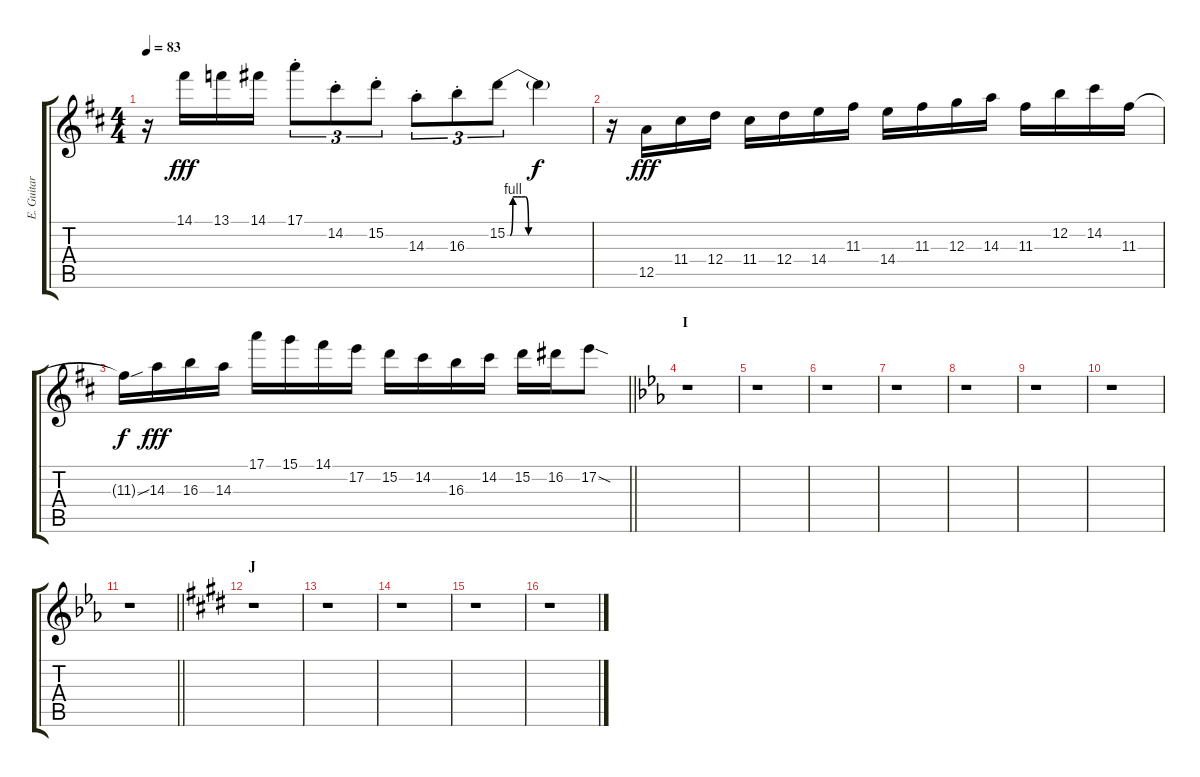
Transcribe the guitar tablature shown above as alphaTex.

\track ("E. Guitar II" "E. Guitar ") {instrument overdrivenguitar}
\staff {score tabs}
\tuning (E4 B3 G3 D3 A2 E2) {hide}
\ts (4 4)
\tempo 83
\clef g2
\ks d
r.16{dy f} 14.1.16{dy fff} 13.1.16 14.1.16 17.1{st}.8{tu (3 2)} 14.2{st}.8{tu (3 2)} 15.2{st}.8{tu (3 2)} 14.3{st}.8{tu (3 2)} 16.3{st}.8{tu (3 2)} 15.2{be (custom 0 0 2 0 4 4 7 4 10 4 13 4 15 0 21 0 30 0 60 0)}.8{tu (3 2)} 15.2{t}.4{dy f} |
r.16 12.5.16{dy fff} 11.4.16 12.4.16 11.4.16 12.4.16 14.4.16 11.3.16 14.4.16 11.3.16 12.3.16 14.3.16 11.3.16 12.2.16 14.2.16 11.3.16 |
\barLineRight lightlight
11.3{sou t}.16{dy f} 14.3.16{dy fff} 16.3.16 14.3.16 17.1.16 15.1.16 14.1.16 17.2.16 15.2.16 14.2.16 16.3.16 14.2.16 15.2.16 16.2.16 17.2{sod}.8 |
\section ("" "I")
\ks eb
r.1 |
r.1 |
r.1 |
r.1 |
r.1 |
r.1 |
r.1 |
\barLineRight lightlight
r.1 |
\section ("" "J")
\ks e
r.1 |
r.1 |
r.1 |
r.1 |
r.1
